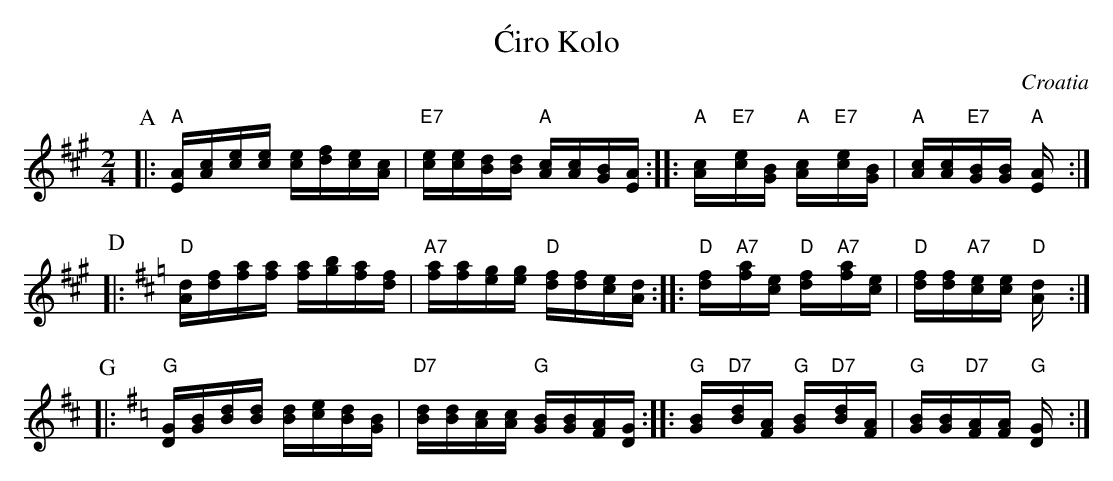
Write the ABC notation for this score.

X:1
T:\'Ciro Kolo
O:Croatia
M:2/4
L:1/16
K:C
P:A
K:A
|: "A"[AE][cA][ec][ec] [ec][fd][ec][cA] | "E7"[ec][ec][dB][dB] "A"[cA][cA][BG][AE] :| \
|: "A"[c2A]"E7"[ec][BG] "A"[c2A]"E7"[ec][BG] | "A"[cA][cA]"E7"[BG][BG] "A"[A4E] :|
P:D
K:D
|: "D"[dA][fd][af][af] [af][bg][af][fd] | "A7"[af][af][ge][ge] "D"[fd][fd][ec][dA] :| \
|: "D"[f2d]"A7"[af][ec] "D"[f2d]"A7"[af][ec] | "D"[fd][fd]"A7"[ec][ec] "D"[d4A] :|
P:G
K:G
|: "G"[GD][BG][dB][dB] [dB][ec][dB][BG] | "D7"[dB][dB][cA][cA] "G"[BG][BG][AF][GD] :| \
|: "G"[B2G]"D7"[dB][AF] "G"[B2G]"D7"[dB][AF] | "G"[BG][BG]"D7"[AF][AF] "G"[G4D] :|
